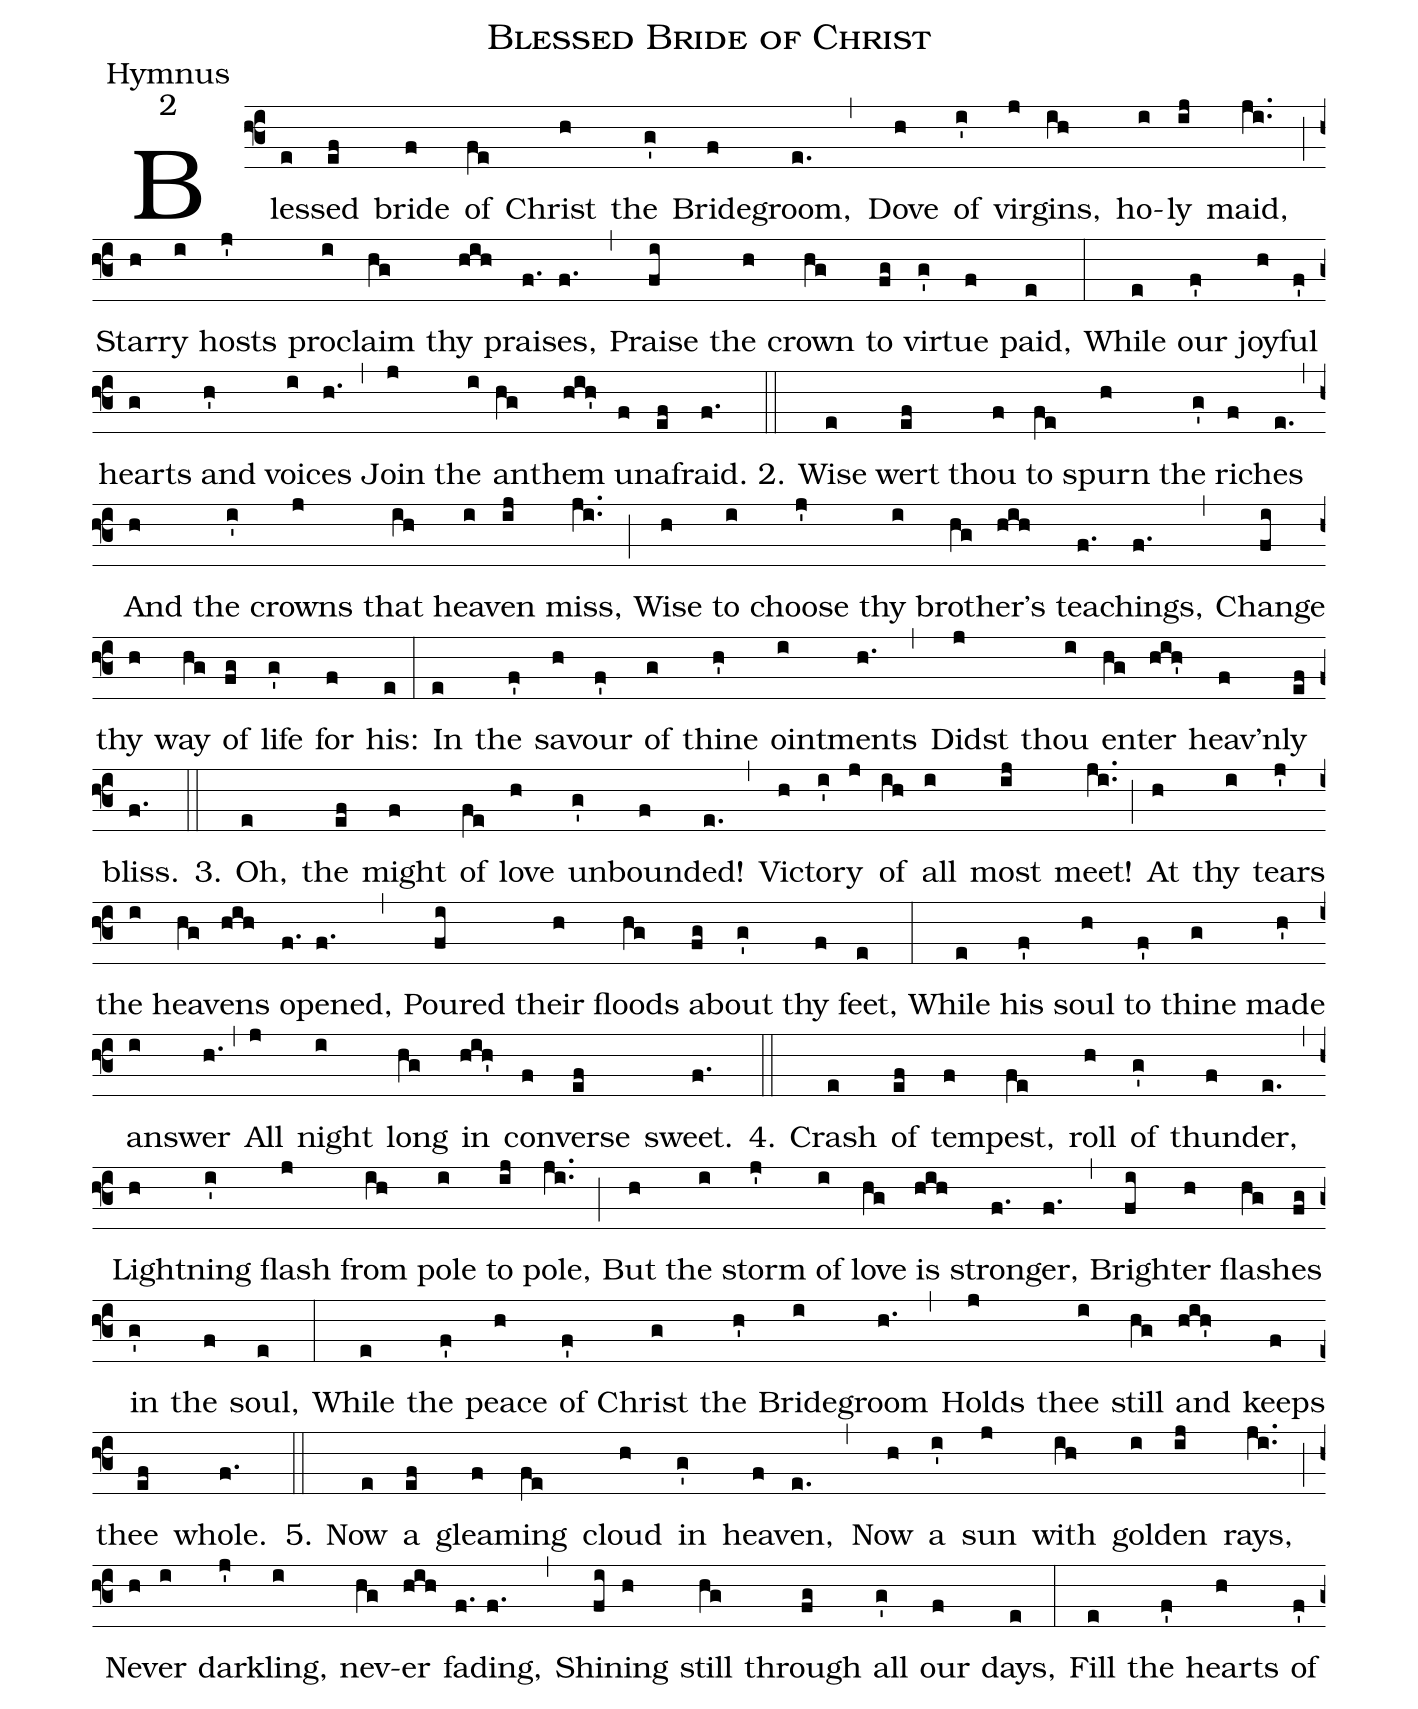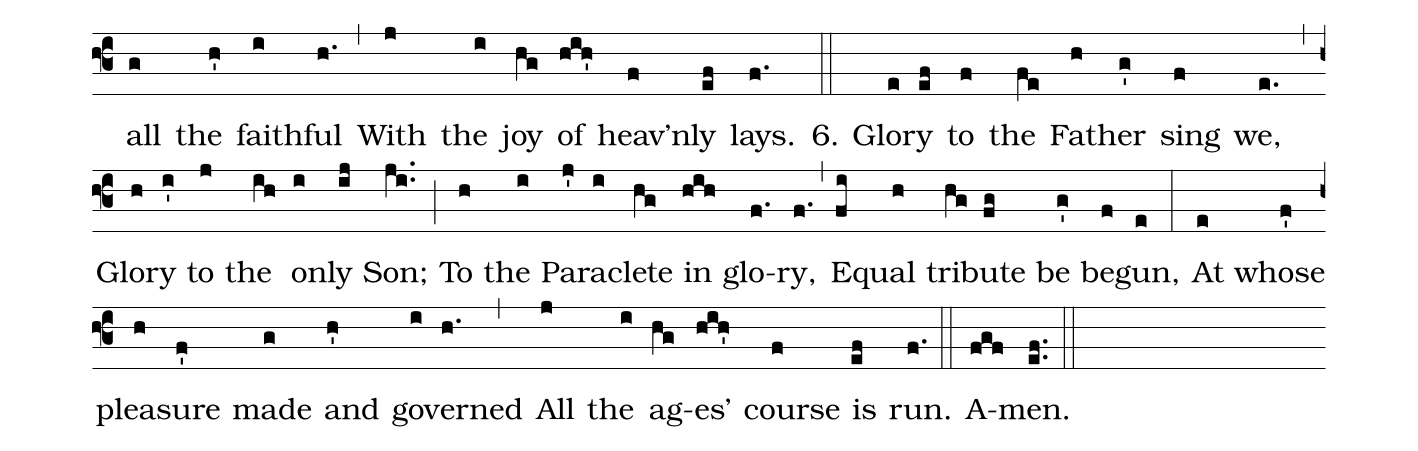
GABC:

name: Blessed Bride of Christ;
office-part: Hymnus;
mode: 2;
%%
(f3)Bless(e)ed(ef) bride(f) of(fe) Christ(h) the(g') Bride(f)groom,(e.) (,) Dove(h) of(i') vir(j)gins,(ih) ho(i)ly(ij) maid,(ji..) (;)
Star(h)ry(i) hosts(j') pro(i)claim(hg) thy(hih) prais(f.)es,(f.) (,) Praise(fi) the(h) crown(hg) to(fg) vir(g')tue(f) paid,(e) (:)
While(e) our(f') joy(h)ful(f') hearts(g) and(h') voic(i)es(h.) (,) Join(j) the(i) an(hg)them(hih') un(f)a(ef)fraid.(f.) (::)

2. Wise(e) wert(ef) thou(f) to(fe) spurn(h) the(g') rich(f)es(e.) (,) And(h) the(i') crowns(j) that(ih) heav(i)en(ij) miss,(ji..) (;)
Wise(h) to(i) choose(j') thy(i) broth(hg)er's(hih) teach(f.)ings,(f.) (,) Change(fi) thy(h) way(hg) of(fg) life(g') for(f) his:(e) (:)
In(e) the(f') sa(h)vour(f') of(g) thine(h') oint(i)ments(h.) (,) Didst(j) thou(i) en(hg)ter(hih') heav'n(f)ly(ef) bliss.(f.) (::)

3. Oh,(e) the(ef) might(f) of(fe) love(h) un(g')bound(f)ed!(e.) (,) Vic(h)to(i')ry(j) of(ih) all(i) most(ij) meet!(ji..) (;)
At(h) thy(i) tears(j') the(i) heav(hg)ens(hih) o(f.)pened,(f.) (,) Poured(fi) their(h) floods(hg) a(fg)bout(g') thy(f) feet,(e) (:)
While(e) his(f') soul(h) to(f') thine(g) made(h') an(i)swer(h.) (,) All(j) night(i) long(hg) in(hih') con(f)verse(ef) sweet.(f.) (::)

4. Crash(e) of(ef) tem(f)pest,(fe) roll(h) of(g') thun(f)der,(e.) (,) Light(h)ning(i') flash(j) from(ih) pole(i) to(ij) pole,(ji..) (;)
But(h) the(i) storm(j') of(i) love(hg) is(hih) strong(f.)er,(f.) (,) Bright(fi)er(h) flash(hg)es(fg) in(g') the(f) soul,(e) (:)
While(e) the(f') peace(h) of(f') Christ(g) the(h') Bride(i)groom(h.) (,) Holds(j) thee(i) still(hg) and(hih') keeps(f) thee(ef) whole.(f.) (::)

5. Now(e) a(ef) gleam(f)ing(fe) cloud(h) in(g') heav(f)en,(e.) (,) Now(h) a(i') sun(j) with(ih) gold(i)en(ij) rays,(ji..) (;)
Nev(h)er(i) dark(j')ling,(i) nev(hg)er(hih) fad(f.)ing,(f.) (,) Shin(fi)ing(h) still(hg) through(fg) all(g') our(f) days,(e) (:)
Fill(e) the(f') hearts(h) of(f') all(g) the(h') faith(i)ful(h.) (,) With(j) the(i) joy(hg) of(hih') heav'n(f)ly(ef) lays.(f.) (::)

6. Glo(e)ry(ef) to(f) the(fe) Fa(h)ther(g') sing(f) we,(e.) (,) Glo(h)ry(i') to(j) the(ih) on(i)ly(ij) Son;(ji..) (;)
To(h) the(i) Par(j')a(i)clete(hg) in(hih) glo(f.)ry,(f.) (,) E(fi)qual(h) trib(hg)ute(fg) be(g') be(f)gun,(e) (:)
At(e) whose(f') pleas(h)ure(f') made(g) and(h') gov(i)erned(h.) (,) All(j) the(i) ag(hg)es'(hih') course(f) is(ef) run.(f.) (::)
A(fgf)men.(ef..) (::)
